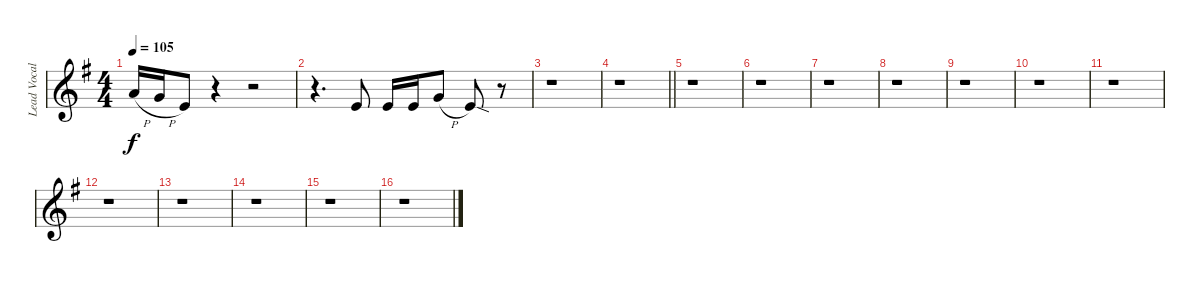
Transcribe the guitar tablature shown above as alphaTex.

\track ("Lead Vocals" "Lead Vocal") {instrument lead6voice}
\staff {score}
\tuning (E4 B3 G3 D3 A2 E2) {hide}
\ts (4 4)
\tempo 105
\clef g2
\ks eminor
5.1{h}.16{dy f} 3.1{h}.16 0.1.8 r.4 r.2 |
r.4{d} 0.1.8 0.1.16 0.1.16 3.1{h}.8 0.1{sod}.8 r.8 |
r.1 |
\barLineRight lightlight
r.1 |
r.1 |
r.1 |
r.1 |
r.1 |
r.1 |
r.1 |
r.1 |
r.1 |
r.1 |
r.1 |
r.1 |
r.1
